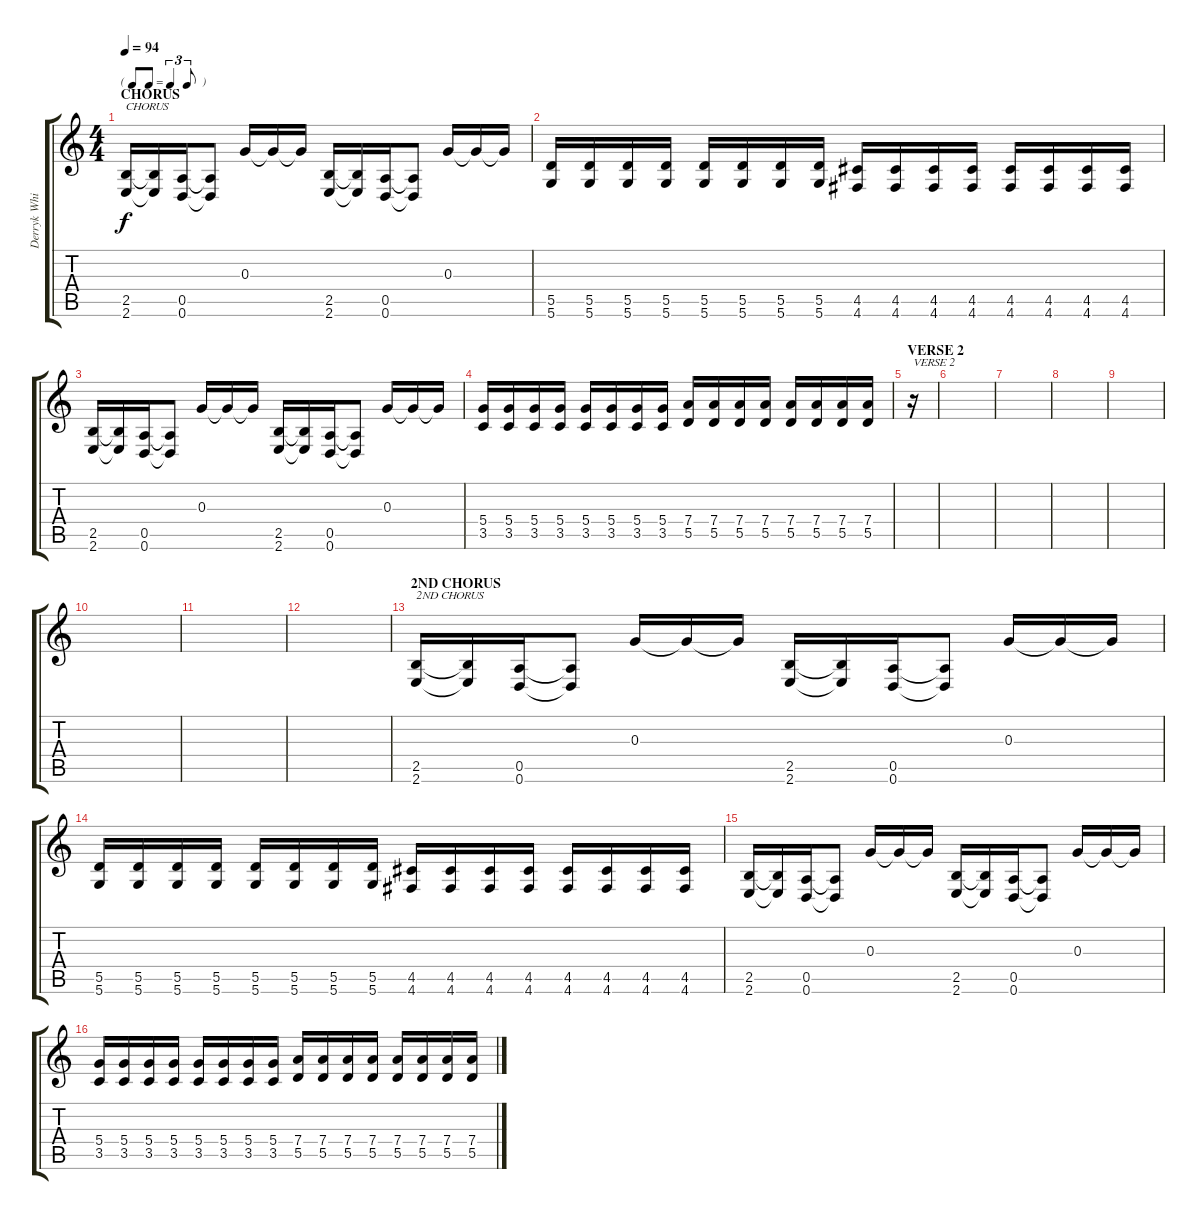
\track ("Derryk Whibley \"Bizzy D\"      (gtr 1)" "Derryk Whi") {instrument distortionguitar}
\staff {score tabs}
\tuning (E4 B3 G3 D3 A2 D2) {hide}
\ts (4 4)
\tf triplet8th
\section ("" "CHORUS")
\tempo 94
\clef g2
\ks c
(2.5 2.6).16{txt "CHORUS" dy f} (2.5{t} 2.6{t}).16 (0.5 0.6).16 (0.5{t} 0.6{t}).8 0.3.16 0.3{t}.16 0.3{t}.16 (2.5 2.6).16 (2.5{t} 2.6{t}).16 (0.5 0.6).16 (0.5{t} 0.6{t}).8 0.3.16 0.3{t}.16 0.3{t}.16 |
(5.5 5.6).16 (5.5 5.6).16 (5.5 5.6).16 (5.5 5.6).16 (5.5 5.6).16 (5.5 5.6).16 (5.5 5.6).16 (5.5 5.6).16 (4.5 4.6).16 (4.5 4.6).16 (4.5 4.6).16 (4.5 4.6).16 (4.5 4.6).16 (4.5 4.6).16 (4.5 4.6).16 (4.5 4.6).16 |
(2.5 2.6).16 (2.5{t} 2.6{t}).16 (0.5 0.6).16 (0.5{t} 0.6{t}).8 0.3.16 0.3{t}.16 0.3{t}.16 (2.5 2.6).16 (2.5{t} 2.6{t}).16 (0.5 0.6).16 (0.5{t} 0.6{t}).8 0.3.16 0.3{t}.16 0.3{t}.16 |
(5.4 3.5).16 (5.4 3.5).16 (5.4 3.5).16 (5.4 3.5).16 (5.4 3.5).16 (5.4 3.5).16 (5.4 3.5).16 (5.4 3.5).16 (7.4 5.5).16 (7.4 5.5).16 (7.4 5.5).16 (7.4 5.5).16 (7.4 5.5).16 (7.4 5.5).16 (7.4 5.5).16 (7.4 5.5).16 |
\section ("" "VERSE 2")
r.16{txt "VERSE 2"} |
|
|
|
|
|
|
|
\section ("" "2ND CHORUS")
(2.5 2.6).16{txt "2ND CHORUS"} (2.5{t} 2.6{t}).16 (0.5 0.6).16 (0.5{t} 0.6{t}).8 0.3.16 0.3{t}.16 0.3{t}.16 (2.5 2.6).16 (2.5{t} 2.6{t}).16 (0.5 0.6).16 (0.5{t} 0.6{t}).8 0.3.16 0.3{t}.16 0.3{t}.16 |
(5.5 5.6).16 (5.5 5.6).16 (5.5 5.6).16 (5.5 5.6).16 (5.5 5.6).16 (5.5 5.6).16 (5.5 5.6).16 (5.5 5.6).16 (4.5 4.6).16 (4.5 4.6).16 (4.5 4.6).16 (4.5 4.6).16 (4.5 4.6).16 (4.5 4.6).16 (4.5 4.6).16 (4.5 4.6).16 |
(2.5 2.6).16 (2.5{t} 2.6{t}).16 (0.5 0.6).16 (0.5{t} 0.6{t}).8 0.3.16 0.3{t}.16 0.3{t}.16 (2.5 2.6).16 (2.5{t} 2.6{t}).16 (0.5 0.6).16 (0.5{t} 0.6{t}).8 0.3.16 0.3{t}.16 0.3{t}.16 |
(5.4 3.5).16 (5.4 3.5).16 (5.4 3.5).16 (5.4 3.5).16 (5.4 3.5).16 (5.4 3.5).16 (5.4 3.5).16 (5.4 3.5).16 (7.4 5.5).16 (7.4 5.5).16 (7.4 5.5).16 (7.4 5.5).16 (7.4 5.5).16 (7.4 5.5).16 (7.4 5.5).16 (7.4 5.5).16
